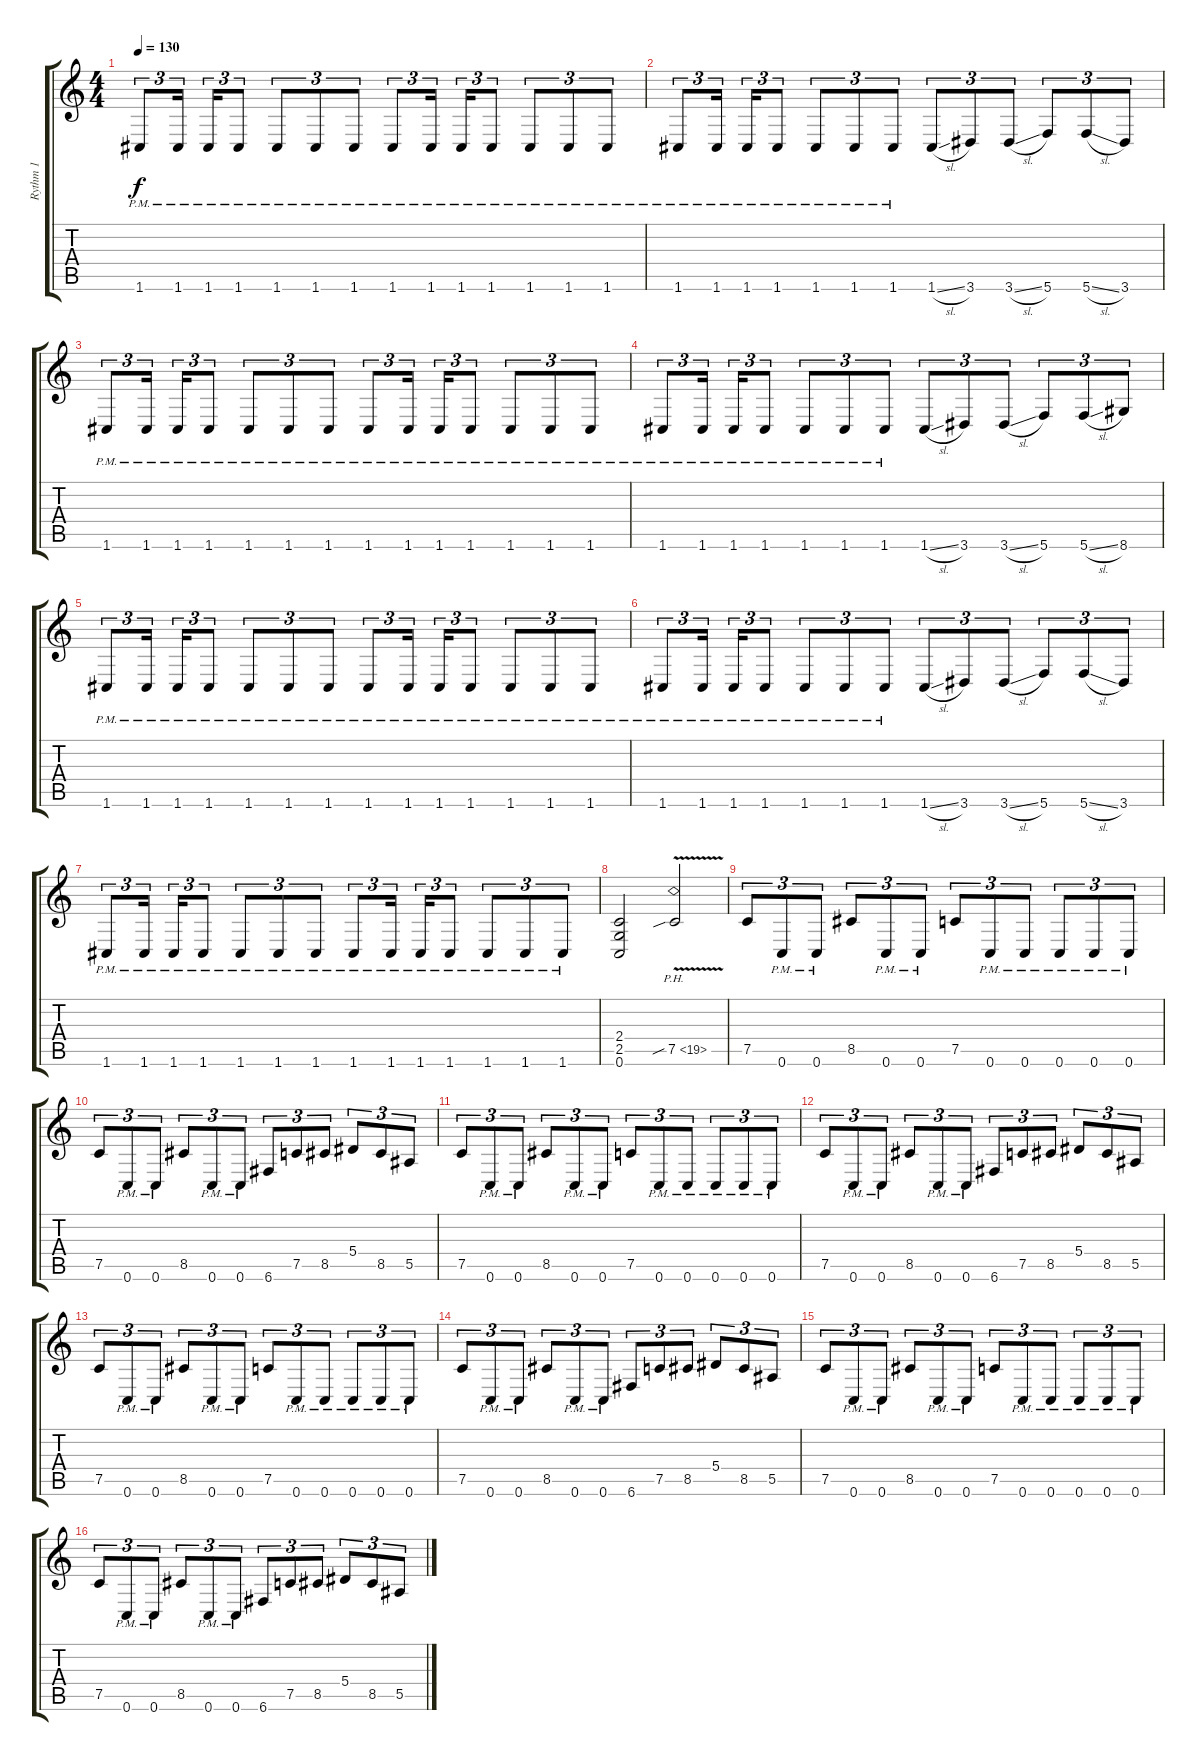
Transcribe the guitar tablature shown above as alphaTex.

\track ("Rythm 1" "Rythm 1") {instrument distortionguitar}
\staff {score tabs}
\tuning (C4 G3 Eb3 Bb2 F2 C2) {hide}
\ts (4 4)
\tempo 130
\clef g2
\ks c
1.6{pm}.8{tu (3 2) dy f} 1.6{pm}.16{tu (3 2) beam splitsecondary} 1.6{pm}.16{tu (3 2)} 1.6{pm}.8{tu (3 2)} 1.6{pm}.8{tu (3 2)} 1.6{pm}.8{tu (3 2)} 1.6{pm}.8{tu (3 2)} 1.6{pm}.8{tu (3 2)} 1.6{pm}.16{tu (3 2) beam splitsecondary} 1.6{pm}.16{tu (3 2)} 1.6{pm}.8{tu (3 2)} 1.6{pm}.8{tu (3 2)} 1.6{pm}.8{tu (3 2)} 1.6{pm}.8{tu (3 2)} |
1.6{pm}.8{tu (3 2)} 1.6{pm}.16{tu (3 2) beam splitsecondary} 1.6{pm}.16{tu (3 2)} 1.6{pm}.8{tu (3 2)} 1.6{pm}.8{tu (3 2)} 1.6{pm}.8{tu (3 2)} 1.6{pm}.8{tu (3 2)} 1.6{sl}.8{tu (3 2)} 3.6.8{tu (3 2)} 3.6{sl}.8{tu (3 2)} 5.6.8{tu (3 2)} 5.6{sl}.8{tu (3 2)} 3.6.8{tu (3 2)} |
1.6{pm}.8{tu (3 2)} 1.6{pm}.16{tu (3 2) beam splitsecondary} 1.6{pm}.16{tu (3 2)} 1.6{pm}.8{tu (3 2)} 1.6{pm}.8{tu (3 2)} 1.6{pm}.8{tu (3 2)} 1.6{pm}.8{tu (3 2)} 1.6{pm}.8{tu (3 2)} 1.6{pm}.16{tu (3 2) beam splitsecondary} 1.6{pm}.16{tu (3 2)} 1.6{pm}.8{tu (3 2)} 1.6{pm}.8{tu (3 2)} 1.6{pm}.8{tu (3 2)} 1.6{pm}.8{tu (3 2)} |
1.6{pm}.8{tu (3 2)} 1.6{pm}.16{tu (3 2) beam splitsecondary} 1.6{pm}.16{tu (3 2)} 1.6{pm}.8{tu (3 2)} 1.6{pm}.8{tu (3 2)} 1.6{pm}.8{tu (3 2)} 1.6{pm}.8{tu (3 2)} 1.6{sl}.8{tu (3 2)} 3.6.8{tu (3 2)} 3.6{sl}.8{tu (3 2)} 5.6.8{tu (3 2)} 5.6{sl}.8{tu (3 2)} 8.6.8{tu (3 2)} |
1.6{pm}.8{tu (3 2)} 1.6{pm}.16{tu (3 2) beam splitsecondary} 1.6{pm}.16{tu (3 2)} 1.6{pm}.8{tu (3 2)} 1.6{pm}.8{tu (3 2)} 1.6{pm}.8{tu (3 2)} 1.6{pm}.8{tu (3 2)} 1.6{pm}.8{tu (3 2)} 1.6{pm}.16{tu (3 2) beam splitsecondary} 1.6{pm}.16{tu (3 2)} 1.6{pm}.8{tu (3 2)} 1.6{pm}.8{tu (3 2)} 1.6{pm}.8{tu (3 2)} 1.6{pm}.8{tu (3 2)} |
1.6{pm}.8{tu (3 2)} 1.6{pm}.16{tu (3 2) beam splitsecondary} 1.6{pm}.16{tu (3 2)} 1.6{pm}.8{tu (3 2)} 1.6{pm}.8{tu (3 2)} 1.6{pm}.8{tu (3 2)} 1.6{pm}.8{tu (3 2)} 1.6{sl}.8{tu (3 2)} 3.6.8{tu (3 2)} 3.6{sl}.8{tu (3 2)} 5.6.8{tu (3 2)} 5.6{sl}.8{tu (3 2)} 3.6.8{tu (3 2)} |
1.6{pm}.8{tu (3 2)} 1.6{pm}.16{tu (3 2) beam splitsecondary} 1.6{pm}.16{tu (3 2)} 1.6{pm}.8{tu (3 2)} 1.6{pm}.8{tu (3 2)} 1.6{pm}.8{tu (3 2)} 1.6{pm}.8{tu (3 2)} 1.6{pm}.8{tu (3 2)} 1.6{pm}.16{tu (3 2) beam splitsecondary} 1.6{pm}.16{tu (3 2)} 1.6{pm}.8{tu (3 2)} 1.6{pm}.8{tu (3 2)} 1.6{pm}.8{tu (3 2)} 1.6{pm}.8{tu (3 2)} |
(2.4 2.5 0.6).2 7.5{ph 12 v sib}.2 |
7.5.8{tu (3 2)} 0.6{pm}.8{tu (3 2)} 0.6{pm}.8{tu (3 2)} 8.5.8{tu (3 2)} 0.6{pm}.8{tu (3 2)} 0.6{pm}.8{tu (3 2)} 7.5.8{tu (3 2)} 0.6{pm}.8{tu (3 2)} 0.6{pm}.8{tu (3 2)} 0.6{pm}.8{tu (3 2)} 0.6{pm}.8{tu (3 2)} 0.6{pm}.8{tu (3 2)} |
7.5.8{tu (3 2)} 0.6{pm}.8{tu (3 2)} 0.6{pm}.8{tu (3 2)} 8.5.8{tu (3 2)} 0.6{pm}.8{tu (3 2)} 0.6{pm}.8{tu (3 2)} 6.6.8{tu (3 2)} 7.5.8{tu (3 2)} 8.5.8{tu (3 2)} 5.4.8{tu (3 2)} 8.5.8{tu (3 2)} 5.5.8{tu (3 2)} |
7.5.8{tu (3 2)} 0.6{pm}.8{tu (3 2)} 0.6{pm}.8{tu (3 2)} 8.5.8{tu (3 2)} 0.6{pm}.8{tu (3 2)} 0.6{pm}.8{tu (3 2)} 7.5.8{tu (3 2)} 0.6{pm}.8{tu (3 2)} 0.6{pm}.8{tu (3 2)} 0.6{pm}.8{tu (3 2)} 0.6{pm}.8{tu (3 2)} 0.6{pm}.8{tu (3 2)} |
7.5.8{tu (3 2)} 0.6{pm}.8{tu (3 2)} 0.6{pm}.8{tu (3 2)} 8.5.8{tu (3 2)} 0.6{pm}.8{tu (3 2)} 0.6{pm}.8{tu (3 2)} 6.6.8{tu (3 2)} 7.5.8{tu (3 2)} 8.5.8{tu (3 2)} 5.4.8{tu (3 2)} 8.5.8{tu (3 2)} 5.5.8{tu (3 2)} |
7.5.8{tu (3 2)} 0.6{pm}.8{tu (3 2)} 0.6{pm}.8{tu (3 2)} 8.5.8{tu (3 2)} 0.6{pm}.8{tu (3 2)} 0.6{pm}.8{tu (3 2)} 7.5.8{tu (3 2)} 0.6{pm}.8{tu (3 2)} 0.6{pm}.8{tu (3 2)} 0.6{pm}.8{tu (3 2)} 0.6{pm}.8{tu (3 2)} 0.6{pm}.8{tu (3 2)} |
7.5.8{tu (3 2)} 0.6{pm}.8{tu (3 2)} 0.6{pm}.8{tu (3 2)} 8.5.8{tu (3 2)} 0.6{pm}.8{tu (3 2)} 0.6{pm}.8{tu (3 2)} 6.6.8{tu (3 2)} 7.5.8{tu (3 2)} 8.5.8{tu (3 2)} 5.4.8{tu (3 2)} 8.5.8{tu (3 2)} 5.5.8{tu (3 2)} |
7.5.8{tu (3 2)} 0.6{pm}.8{tu (3 2)} 0.6{pm}.8{tu (3 2)} 8.5.8{tu (3 2)} 0.6{pm}.8{tu (3 2)} 0.6{pm}.8{tu (3 2)} 7.5.8{tu (3 2)} 0.6{pm}.8{tu (3 2)} 0.6{pm}.8{tu (3 2)} 0.6{pm}.8{tu (3 2)} 0.6{pm}.8{tu (3 2)} 0.6{pm}.8{tu (3 2)} |
7.5.8{tu (3 2)} 0.6{pm}.8{tu (3 2)} 0.6{pm}.8{tu (3 2)} 8.5.8{tu (3 2)} 0.6{pm}.8{tu (3 2)} 0.6{pm}.8{tu (3 2)} 6.6.8{tu (3 2)} 7.5.8{tu (3 2)} 8.5.8{tu (3 2)} 5.4.8{tu (3 2)} 8.5.8{tu (3 2)} 5.5.8{tu (3 2)}
